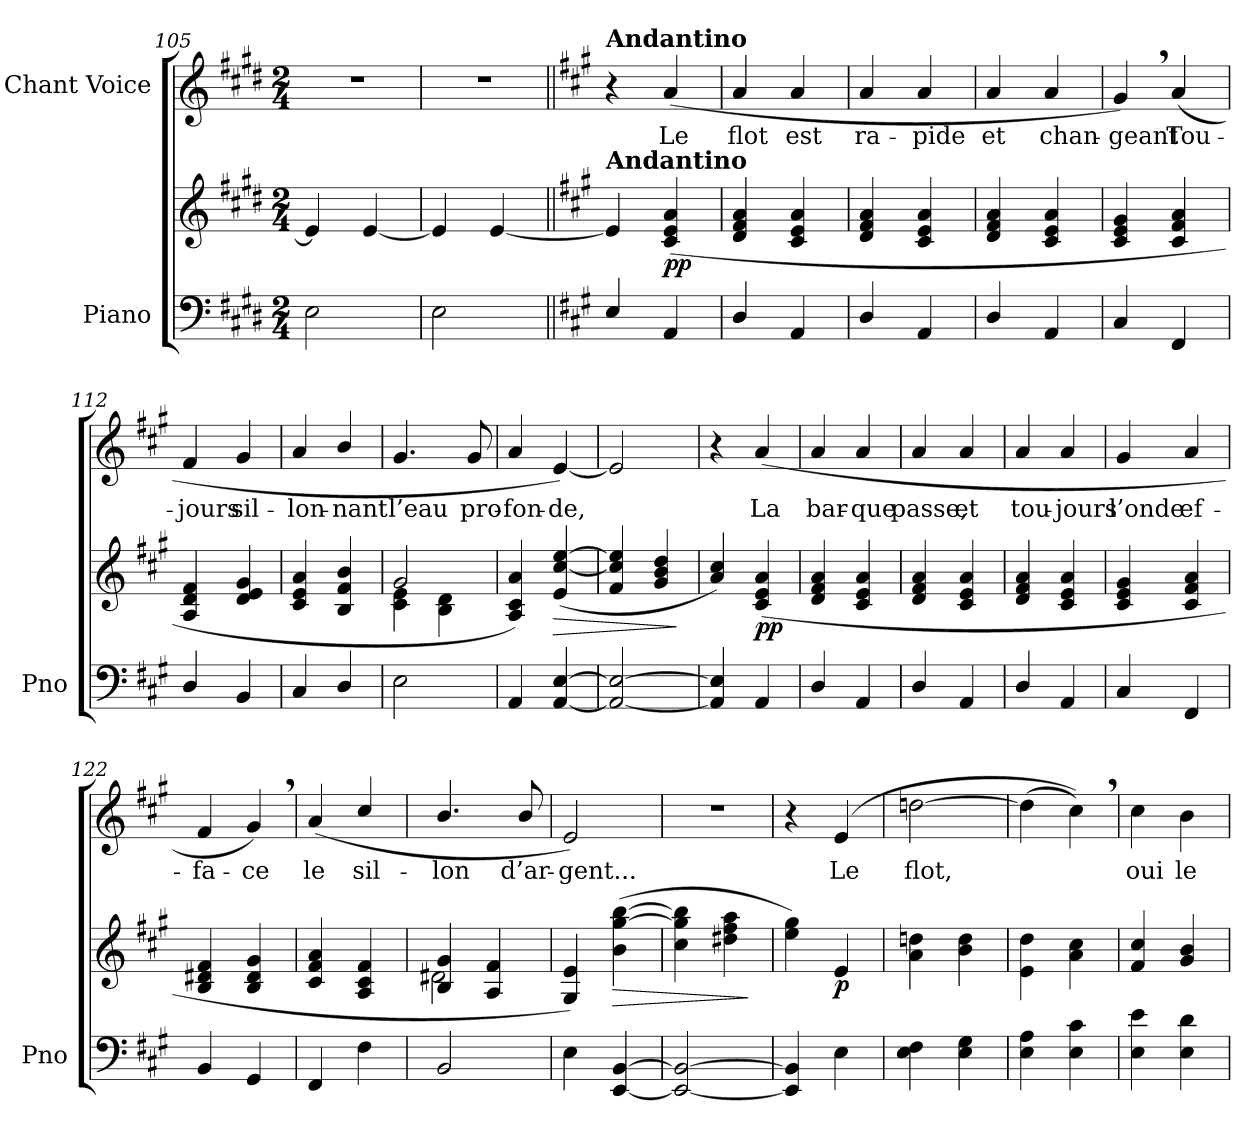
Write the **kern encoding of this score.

**kern	**kern	**dynam	**kern	**text	**dynam
*part2	*part2	*part2	*part1	*part1	*part1
*staff3	*staff2	*staff2/3	*staff1	*staff1	*staff1
*I"Piano	*	*	*I"Chant Voice	*	*
*I'Pno	*	*	*	*	*
*clefF4	*clefG2	*	*clefG2	*	*
*k[f#c#g#d#]	*k[f#c#g#d#]	*	*k[f#c#g#d#]	*	*
*M2/4	*M2/4	*	*M2/4	*	*
=105	=105	=105	=105	=105	=105
2E\	4e/]	.	2r	.	.
.	[4e/	.	.	.	.
=106	=106	=106	=106	=106	=106
2E\	4e/]	.	2r	.	.
.	[4e/	.	.	.	.
=107||	=107||	=107||	=107||	=107||	=107||
*k[f#c#g#]	*k[f#c#g#]	*	*k[f#c#g#]	*	*
*	*	*	*MM120	*	*
!	!	!	!LO:TX:a:B:t=Andantino	!	!
!	!LO:TX:a:B:t=Andantino	!	!	!	!
4E/	4e/]	.	4r	.	.
!	!	!LO:DY:b	!	!	!LO:DY:a
!	!	!	!	!	!LO:DY:n=1:a
4AA/	(<4c#/ 4e/ 4a/	pp	(4a/	Le	p other-dynamics
=108	=108	=108	=108	=108	=108
4D/	4d/ 4f#/ 4a/	.	4a/	flot	.
4AA/	4c#/ 4e/ 4a/	.	4a/	est	.
=109	=109	=109	=109	=109	=109
4D/	4d/ 4f#/ 4a/	.	4a/	ra-	.
4AA/	4c#/ 4e/ 4a/	.	4a/	-pide	.
=110	=110	=110	=110	=110	=110
4D/	4d/ 4f#/ 4a/	.	4a/	et	.
4AA/	4c#/ 4e/ 4a/	.	4a/	chan-	.
=111	=111	=111	=111	=111	=111
4C#/	4c#/ 4e/ 4g#/	.	4g#,/)	-geant	.
4FF#/	4c#/ 4f#/ 4a/	.	(4a/	Tou-	.
=112	=112	=112	=112	=112	=112
4D/	4A/ 4d/ 4f#/	.	4f#/	-jours	.
4BB/	4d/ 4e/ 4g#/	.	4g#/	sil-	.
=113	=113	=113	=113	=113	=113
4C#/	4c#/ 4e/ 4a/	.	4a/	-lon-	.
4D/	4B/ 4f#/ 4b/	.	4b/	-nant	.
=114	=114	=114	=114	=114	=114
*	*^	*	*	*	*
2E\	2g#/	4c#\ 4e\	.	4.g#/	l’eau	.
.	.	4B\ 4d\	.	.	.	.
.	.	.	.	8g#/	pro-	.
*	*v	*v	*	*	*	*
=115	=115	=115	=115	=115	=115
4AA/	4A/ 4c#/ 4a/)	.	4a/	-fon-	.
!	!	!LO:HP:b	!	!	!
[4AA/ [4E/	(<4e/ [>4cc#/ [4ee/	>	[4e/)	-de,	.
=116	=116	=116	=116	=116	=116
2AA/_ 2E/_	4f#/ 4cc#/] 4ee/]	.	2e/]	.	.
.	4g#/ 4b/ 4dd/	.	.	.	.
.	.	]	.	.	.
=117	=117	=117	=117	=117	=117
4AA/] 4E/]	4a/ 4cc#/)	.	4r	.	.
!	!	!LO:DY:b	!	!	!
4AA/	(<4c#/ 4e/ 4a/	pp	(4a/	La	.
=118	=118	=118	=118	=118	=118
4D/	4d/ 4f#/ 4a/	.	4a/	bar-	.
4AA/	4c#/ 4e/ 4a/	.	4a/	-que	.
=119	=119	=119	=119	=119	=119
4D/	4d/ 4f#/ 4a/	.	4a/	passe,	.
4AA/	4c#/ 4e/ 4a/	.	4a/	et	.
=120	=120	=120	=120	=120	=120
4D/	4d/ 4f#/ 4a/	.	4a/	tou-	.
4AA/	4c#/ 4e/ 4a/	.	4a/	-jours	.
=121	=121	=121	=121	=121	=121
4C#/	4c#/ 4e/ 4g#/	.	4g#/	l’onde	.
4FF#/	4c#/ 4f#/ 4a/	.	4a/	ef-	.
=122	=122	=122	=122	=122	=122
4BB/	4B/ 4d#X/ 4f#/	.	4f#/	-fa-	.
4GG#/	4B/ 4d#/ 4g#/	.	4g#,/)	-ce	.
=123	=123	=123	=123	=123	=123
4FF#/	4c#/ 4f#/ 4a/	.	(4a/	le	.
4F#\	4A/ 4c#/ 4f#/	.	4cc#/	sil-	.
=124	=124	=124	=124	=124	=124
*	*^	*	*	*	*
2BB/	4B/ 4g#/	2d#X\	.	4.b/	-lon	.
.	4A/ 4f#/	.	.	.	.	.
.	.	.	.	8b/	d’ar-	.
*	*v	*v	*	*	*	*
=125	=125	=125	=125	=125	=125
4E\	4G#/ 4e/)	.	2e/)	-gent...	.
!	!	!LO:HP:b	!	!	!
[4EE/ [4BB/	(>4b\ [>4gg#\ [4bb\	>	.	.	.
=126	=126	=126	=126	=126	=126
2EE/_ 2BB/_	4cc#\ 4gg#\] 4bb\]	.	2r	.	.
.	4dd#X\ 4ff#\ 4aa\	.	.	.	.
.	.	]	.	.	.
=127	=127	=127	=127	=127	=127
4EE/] 4BB/]	4ee\ 4gg#\)	.	4r	.	.
!	!	!LO:DY:b	!	!	!
4E\	4e/	p	(>4e/	Le	.
=128	=128	=128	=128	=128	=128
4E\ 4F#\	4a\ 4ddn\	.	[2ddn\	flot,	.
4E\ 4G#\	4b\ 4dd\	.	.	.	.
=129	=129	=129	=129	=129	=129
4E\ 4A\	4e\ 4dd\	.	(4dd\]	.	.
4E\ 4c#\	4a\ 4cc#\	.	4cc#,\))	.	.
=130	=130	=130	=130	=130	=130
4E\ 4e\	4f#/ 4cc#/	.	4cc#\	oui	.
4E\ 4d\	4g#/ 4b/	.	4b\	le	.
=	=	=	=	=	=
*-	*-	*-	*-	*-	*-
